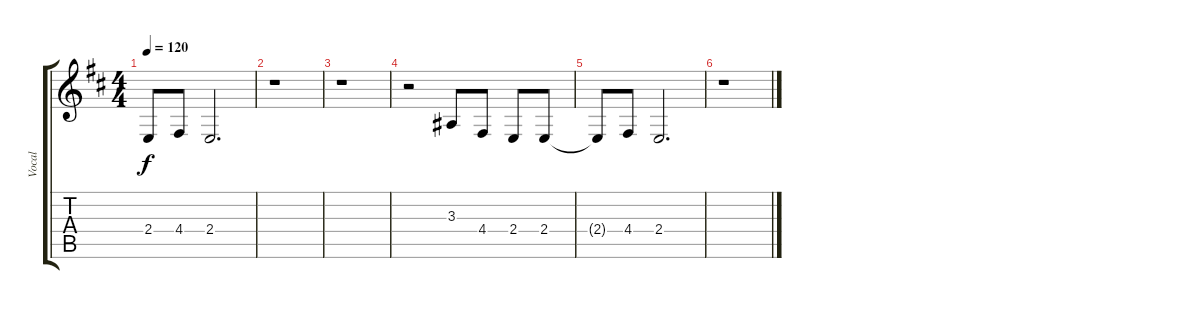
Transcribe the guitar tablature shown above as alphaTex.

\track ("Vocal" "Vocal") {instrument lead1square}
\staff {score tabs}
\tuning (E4 B3 G3 D3 A2 E2) {hide}
\ts (4 4)
\tempo 120
\clef g2
\ks d
2.4{t}.8{dy f} 4.4.8 2.4.2{d} |
r.1 |
r.1 |
r.2 3.3.8 4.4.8 2.4.8 2.4.8 |
2.4{t}.8 4.4.8 2.4.2{d} |
r.1
